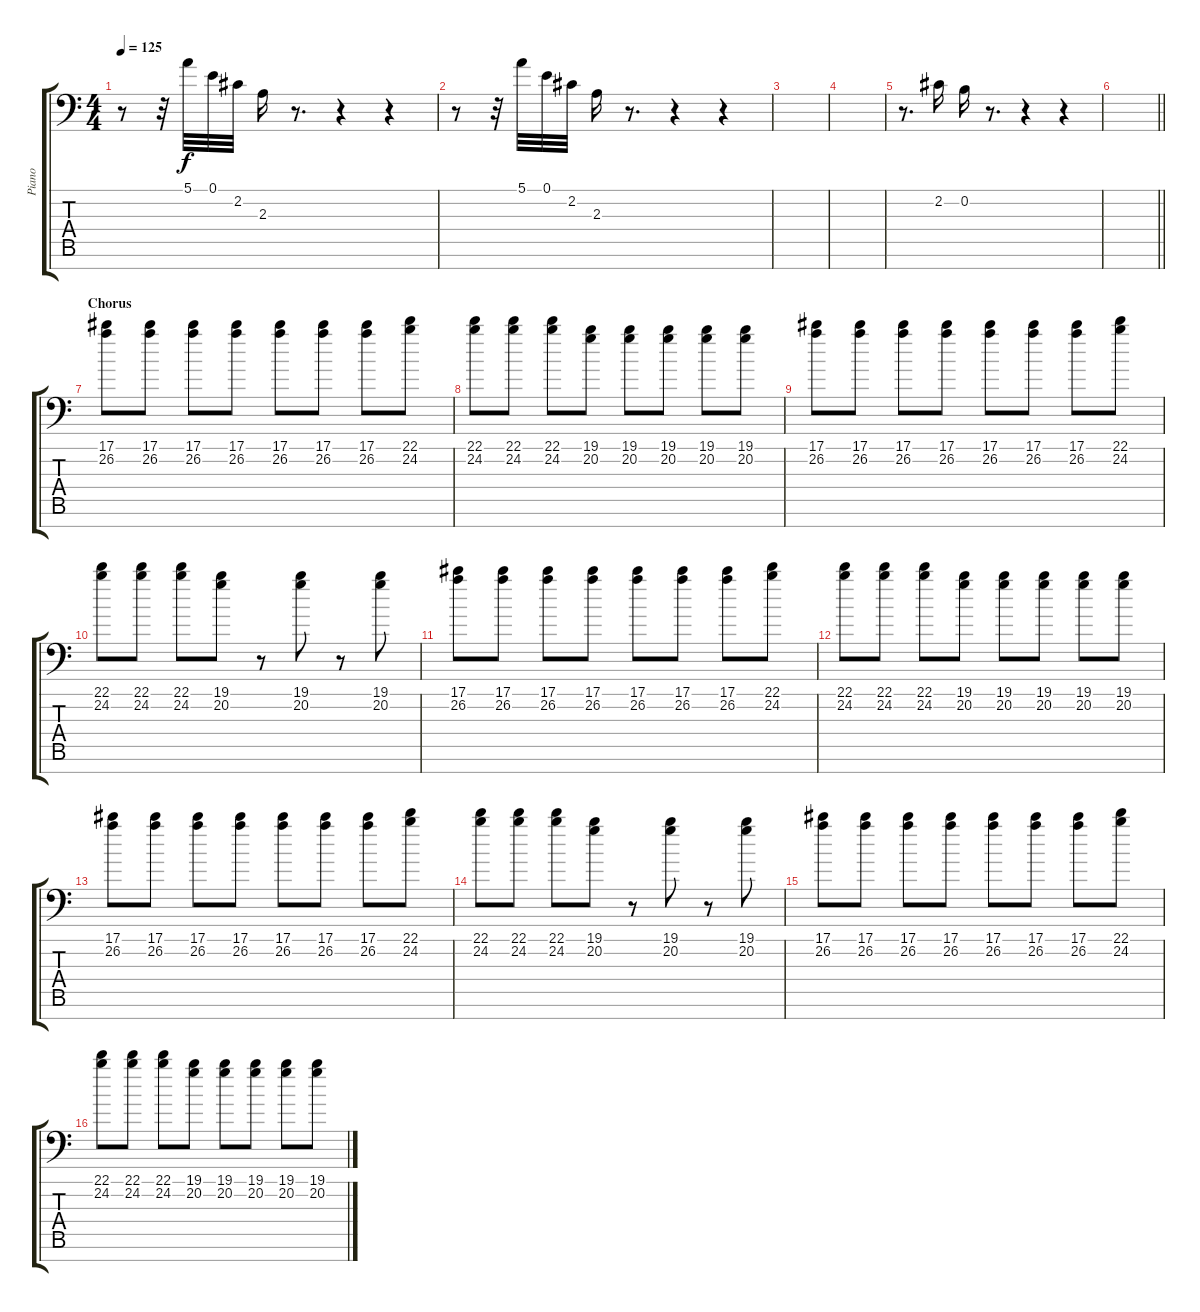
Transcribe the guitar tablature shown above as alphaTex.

\track ("Piano" "Piano") {instrument brightacousticpiano}
\staff {score tabs}
\tuning (E4 B3 G3 D3 A2 E2 C-1) {hide}
\ts (4 4)
\tempo 125
\clef f4
\ks c
r.8{dy f volume 10} r.32 5.1.32 0.1.32 2.2.32 2.3.16 r.8{d} r.4 r.4 |
r.8 r.32 5.1.32 0.1.32 2.2.32 2.3.16 r.8{d} r.4 r.4 |
|
|
r.8{d} 2.2.16 0.2.16 r.8{d} r.4 r.4 |
\barLineRight lightlight
|
\section ("" "Chorus")
(17.1 26.2).8{volume 12} (17.1 26.2).8 (17.1 26.2).8 (17.1 26.2).8 (17.1 26.2).8 (17.1 26.2).8 (17.1 26.2).8 (22.1 24.2).8 |
(22.1 24.2).8 (22.1 24.2).8 (22.1 24.2).8 (19.1 20.2).8 (19.1 20.2).8 (19.1 20.2).8 (19.1 20.2).8 (19.1 20.2).8 |
(17.1 26.2).8 (17.1 26.2).8 (17.1 26.2).8 (17.1 26.2).8 (17.1 26.2).8 (17.1 26.2).8 (17.1 26.2).8 (22.1 24.2).8 |
(22.1 24.2).8 (22.1 24.2).8 (22.1 24.2).8 (19.1 20.2).8 r.8 (19.1 20.2).8 r.8 (19.1 20.2).8 |
(17.1 26.2).8 (17.1 26.2).8 (17.1 26.2).8 (17.1 26.2).8 (17.1 26.2).8 (17.1 26.2).8 (17.1 26.2).8 (22.1 24.2).8 |
(22.1 24.2).8 (22.1 24.2).8 (22.1 24.2).8 (19.1 20.2).8 (19.1 20.2).8 (19.1 20.2).8 (19.1 20.2).8 (19.1 20.2).8 |
(17.1 26.2).8 (17.1 26.2).8 (17.1 26.2).8 (17.1 26.2).8 (17.1 26.2).8 (17.1 26.2).8 (17.1 26.2).8 (22.1 24.2).8 |
(22.1 24.2).8 (22.1 24.2).8 (22.1 24.2).8 (19.1 20.2).8 r.8 (19.1 20.2).8 r.8 (19.1 20.2).8 |
(17.1 26.2).8 (17.1 26.2).8 (17.1 26.2).8 (17.1 26.2).8 (17.1 26.2).8 (17.1 26.2).8 (17.1 26.2).8 (22.1 24.2).8 |
(22.1 24.2).8 (22.1 24.2).8 (22.1 24.2).8 (19.1 20.2).8 (19.1 20.2).8 (19.1 20.2).8 (19.1 20.2).8 (19.1 20.2).8
